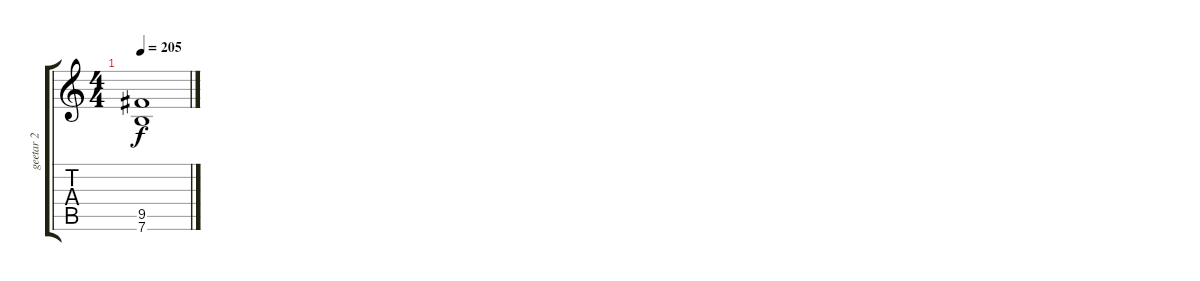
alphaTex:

\track ("geetar 2" "geetar 2") {instrument distortionguitar}
\staff {score tabs}
\tuning (E4 B3 G3 D3 A2 E2) {hide}
\ts (4 4)
\tempo 205
\clef g2
\ks c
(9.5 7.6).1{dy f}
